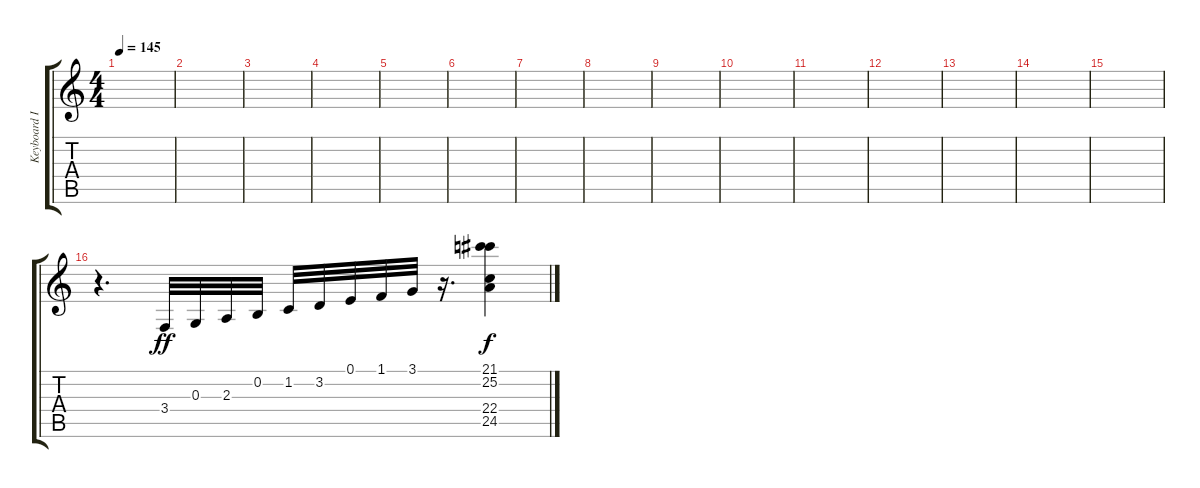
\track ("Keyboard III" "Keyboard I") {instrument orchestralharp}
\staff {score tabs}
\tuning (E4 B3 G3 D3 A2 E2) {hide}
\ts (4 4)
\tempo 145
\clef g2
\ks c
|
|
|
|
|
|
|
|
|
|
|
|
|
|
|
r.4{d instrument orchestralharp} 3.4.32{dy ff} 0.3.32 2.3.32 0.2.32 1.2.32 3.2.32 0.1.32 1.1.32 3.1.32 r.16{d} (21.1 25.2 22.4 24.5).4{dy f volume 11 instrument brasssection}
